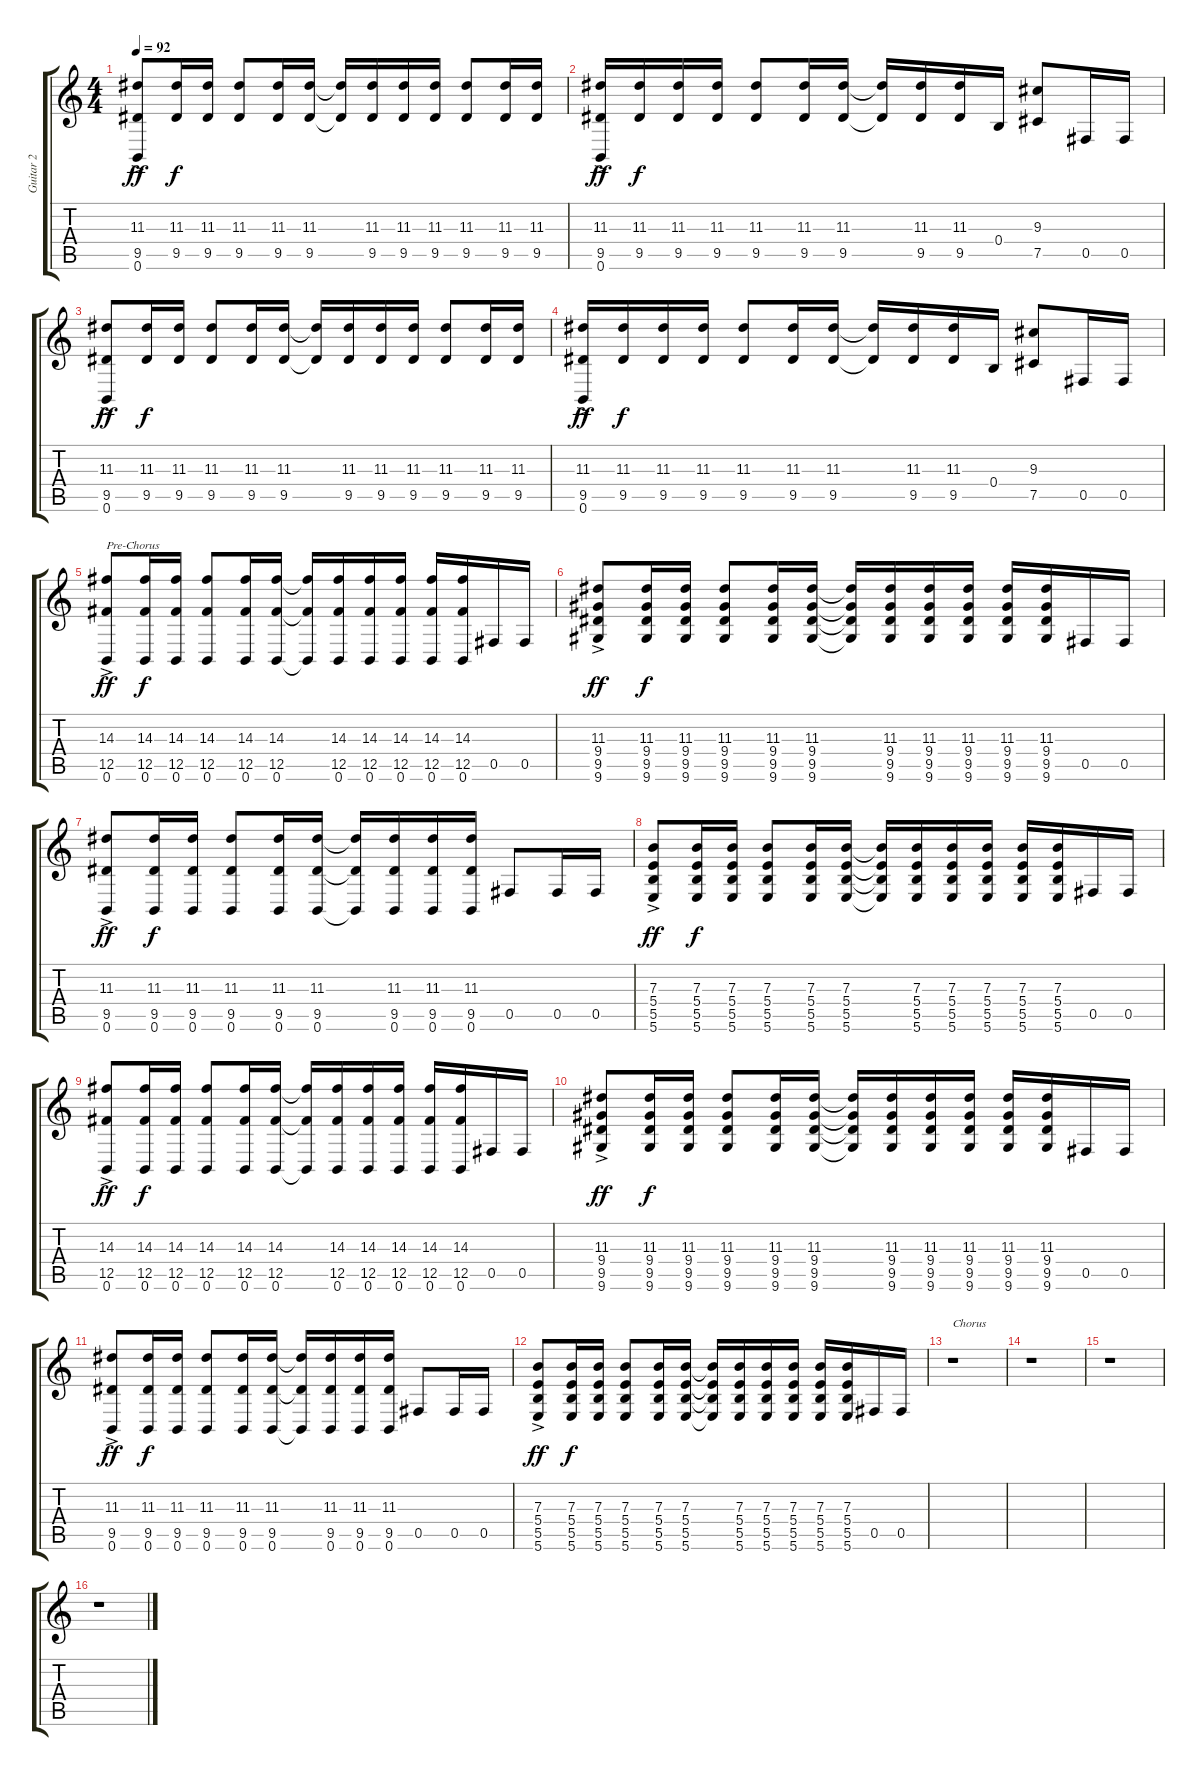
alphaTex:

\track ("Guitar 2" "Guitar 2") {instrument electricguitarclean}
\staff {score tabs}
\tuning (Db4 Ab3 E3 B2 Gb2 B1) {hide}
\ts (4 4)
\tempo 92
\clef g2
\ks c
(11.3{ac} 9.5{ac} 0.6{ac}).8{dy ff} (11.3 9.5).16{dy f} (11.3 9.5).16 (11.3 9.5).8 (11.3 9.5).16 (11.3 9.5).16 (11.3{t} 9.5{t}).16 (11.3 9.5).16 (11.3 9.5).16 (11.3 9.5).16 (11.3 9.5).8 (11.3 9.5).16 (11.3 9.5).16 |
(11.3{ac} 9.5{ac} 0.6{ac}).16{dy ff} (11.3 9.5).16{dy f} (11.3 9.5).16 (11.3 9.5).16 (11.3 9.5).8 (11.3 9.5).16 (11.3 9.5).16 (11.3{t} 9.5{t}).16 (11.3 9.5).16 (11.3 9.5).16 0.4.16 (9.3 7.5).8 0.5.16 0.5.16 |
(11.3{ac} 9.5{ac} 0.6{ac}).8{dy ff} (11.3 9.5).16{dy f} (11.3 9.5).16 (11.3 9.5).8 (11.3 9.5).16 (11.3 9.5).16 (11.3{t} 9.5{t}).16 (11.3 9.5).16 (11.3 9.5).16 (11.3 9.5).16 (11.3 9.5).8 (11.3 9.5).16 (11.3 9.5).16 |
(11.3{ac} 9.5{ac} 0.6{ac}).16{dy ff} (11.3 9.5).16{dy f} (11.3 9.5).16 (11.3 9.5).16 (11.3 9.5).8 (11.3 9.5).16 (11.3 9.5).16 (11.3{t} 9.5{t}).16 (11.3 9.5).16 (11.3 9.5).16 0.4.16 (9.3 7.5).8 0.5.16 0.5.16 |
(14.3{ac} 12.5{ac} 0.6{ac}).8{txt "Pre-Chorus" dy ff} (14.3 12.5 0.6).16{dy f} (14.3 12.5 0.6).16 (14.3 12.5 0.6).8 (14.3 12.5 0.6).16 (14.3 12.5 0.6).16 (14.3{t} 12.5{t} 0.6{t}).16 (14.3 12.5 0.6).16 (14.3 12.5 0.6).16 (14.3 12.5 0.6).16 (14.3 12.5 0.6).16 (14.3 12.5 0.6).16 0.5.16 0.5.16 |
(11.3{ac} 9.4{ac} 9.5{ac} 9.6{ac}).8{dy ff} (11.3 9.4 9.5 9.6).16{dy f} (11.3 9.4 9.5 9.6).16 (11.3 9.4 9.5 9.6).8 (11.3 9.4 9.5 9.6).16 (11.3 9.4 9.5 9.6).16 (11.3{t} 9.4{t} 9.5{t} 9.6{t}).16 (11.3 9.4 9.5 9.6).16 (11.3 9.4 9.5 9.6).16 (11.3 9.4 9.5 9.6).16 (11.3 9.4 9.5 9.6).16 (11.3 9.4 9.5 9.6).16 0.5.16 0.5.16 |
(11.3{ac} 9.5{ac} 0.6{ac}).8{dy ff} (11.3 9.5 0.6).16{dy f} (11.3 9.5 0.6).16 (11.3 9.5 0.6).8 (11.3 9.5 0.6).16 (11.3 9.5 0.6).16 (11.3{t} 9.5{t} 0.6{t}).16 (11.3 9.5 0.6).16 (11.3 9.5 0.6).16 (11.3 9.5 0.6).16 0.5.8 0.5.16 0.5.16 |
(7.3{ac} 5.4{ac} 5.5{ac} 5.6{ac}).8{dy ff} (7.3 5.4 5.5 5.6).16{dy f} (7.3 5.4 5.5 5.6).16 (7.3 5.4 5.5 5.6).8 (7.3 5.4 5.5 5.6).16 (7.3 5.4 5.5 5.6).16 (7.3{t} 5.4{t} 5.5{t} 5.6{t}).16 (7.3 5.4 5.5 5.6).16 (7.3 5.4 5.5 5.6).16 (7.3 5.4 5.5 5.6).16 (7.3 5.4 5.5 5.6).16 (7.3 5.4 5.5 5.6).16 0.5.16 0.5.16 |
(14.3{ac} 12.5{ac} 0.6{ac}).8{dy ff} (14.3 12.5 0.6).16{dy f} (14.3 12.5 0.6).16 (14.3 12.5 0.6).8 (14.3 12.5 0.6).16 (14.3 12.5 0.6).16 (14.3{t} 12.5{t} 0.6{t}).16 (14.3 12.5 0.6).16 (14.3 12.5 0.6).16 (14.3 12.5 0.6).16 (14.3 12.5 0.6).16 (14.3 12.5 0.6).16 0.5.16 0.5.16 |
(11.3{ac} 9.4{ac} 9.5{ac} 9.6{ac}).8{dy ff} (11.3 9.4 9.5 9.6).16{dy f} (11.3 9.4 9.5 9.6).16 (11.3 9.4 9.5 9.6).8 (11.3 9.4 9.5 9.6).16 (11.3 9.4 9.5 9.6).16 (11.3{t} 9.4{t} 9.5{t} 9.6{t}).16 (11.3 9.4 9.5 9.6).16 (11.3 9.4 9.5 9.6).16 (11.3 9.4 9.5 9.6).16 (11.3 9.4 9.5 9.6).16 (11.3 9.4 9.5 9.6).16 0.5.16 0.5.16 |
(11.3{ac} 9.5{ac} 0.6{ac}).8{dy ff} (11.3 9.5 0.6).16{dy f} (11.3 9.5 0.6).16 (11.3 9.5 0.6).8 (11.3 9.5 0.6).16 (11.3 9.5 0.6).16 (11.3{t} 9.5{t} 0.6{t}).16 (11.3 9.5 0.6).16 (11.3 9.5 0.6).16 (11.3 9.5 0.6).16 0.5.8 0.5.16 0.5.16 |
(7.3{ac} 5.4{ac} 5.5{ac} 5.6{ac}).8{dy ff} (7.3 5.4 5.5 5.6).16{dy f} (7.3 5.4 5.5 5.6).16 (7.3 5.4 5.5 5.6).8 (7.3 5.4 5.5 5.6).16 (7.3 5.4 5.5 5.6).16 (7.3{t} 5.4{t} 5.5{t} 5.6{t}).16 (7.3 5.4 5.5 5.6).16 (7.3 5.4 5.5 5.6).16 (7.3 5.4 5.5 5.6).16 (7.3 5.4 5.5 5.6).16 (7.3 5.4 5.5 5.6).16 0.5.16 0.5.16 |
r.1{txt "Chorus"} |
r.1 |
r.1 |
r.1
